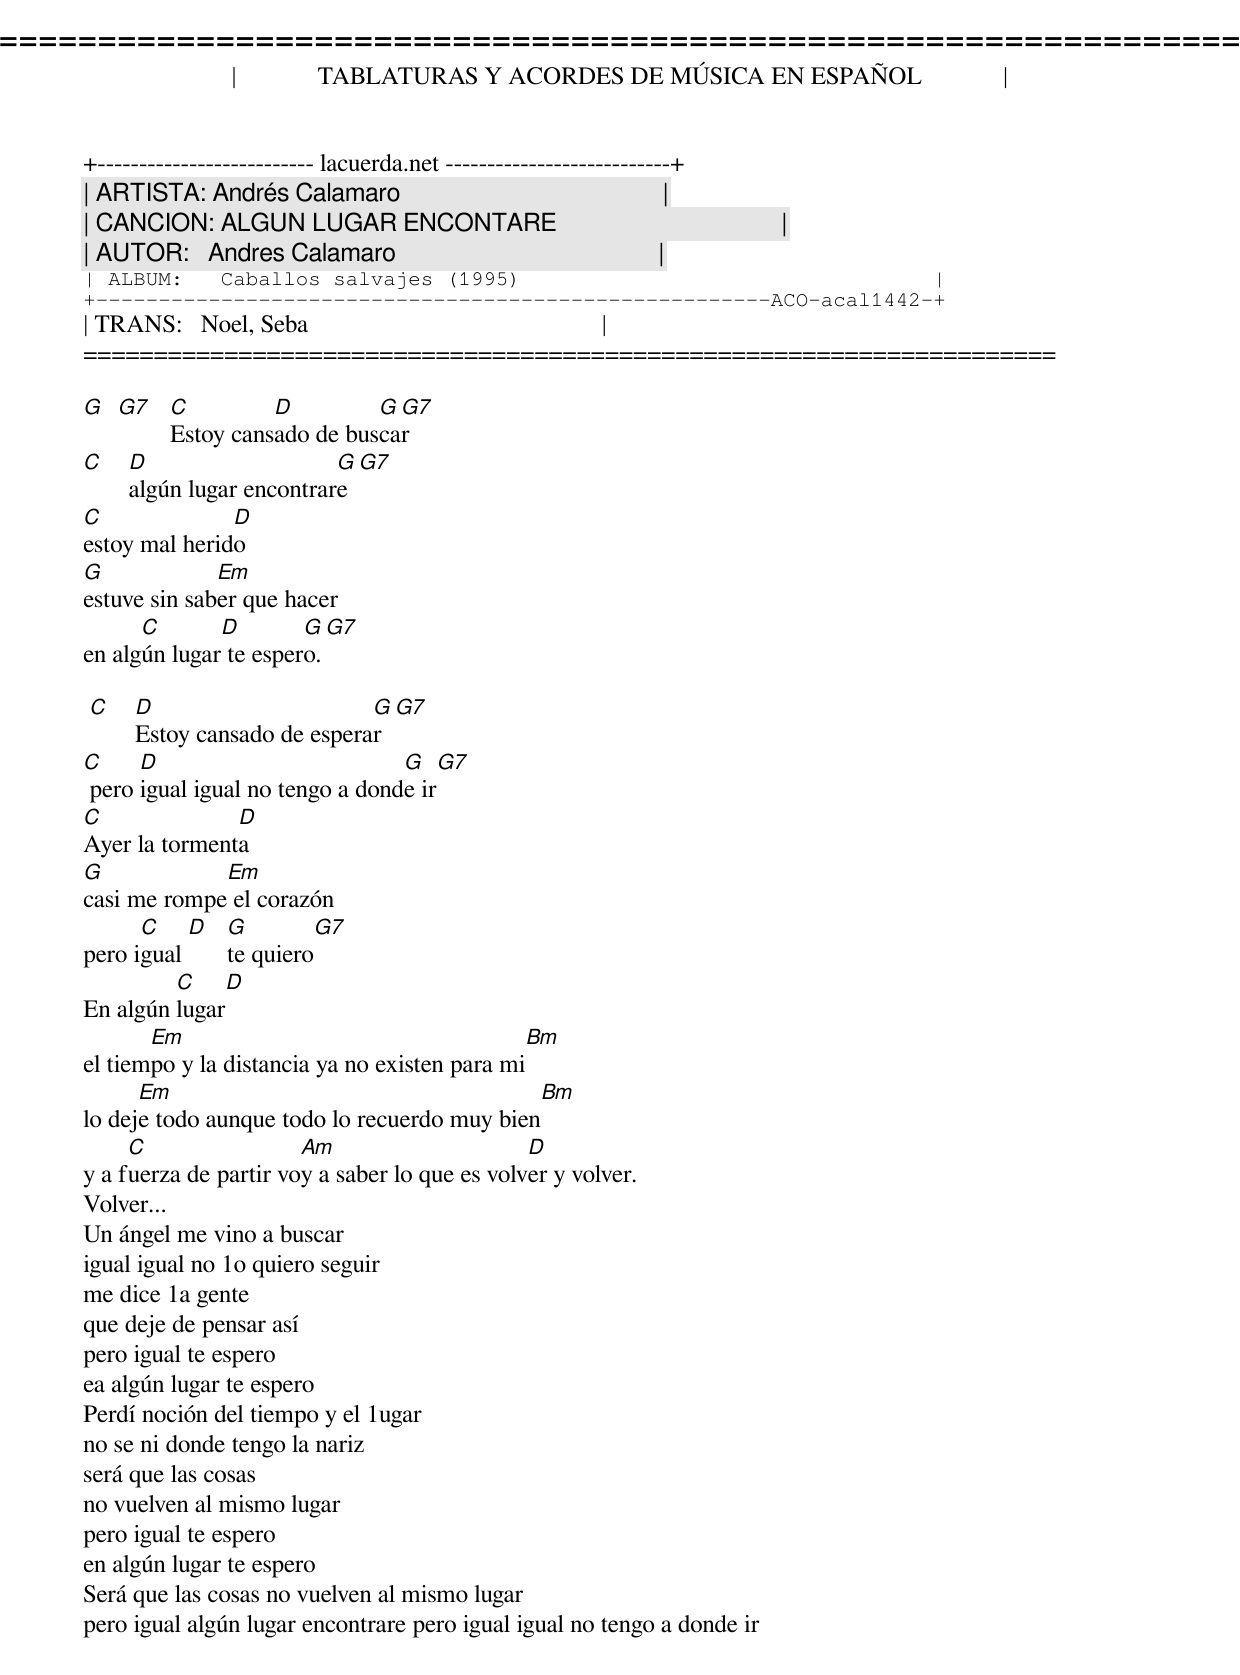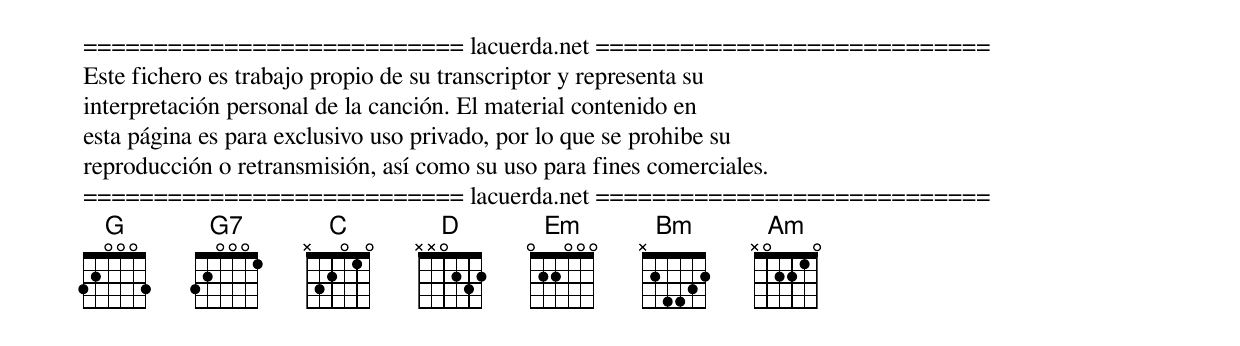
=====================================================================
|             TABLATURAS Y ACORDES DE MÚSICA EN ESPAÑOL             |
+-------------------------- lacuerda.net ---------------------------+
| ARTISTA: Andrés Calamaro                                          |
| CANCION: ALGUN LUGAR ENCONTARE                                    |
| AUTOR:   Andres Calamaro                                          |
| ALBUM:   Caballos salvajes (1995)                                 |
+------------------------------------------------------ACO-acal1442-+
| TRANS:   Noel, Seba                                               |
=====================================================================

G G7 C         D         G G7
     Estoy cansado de buscar
C   D                    G    G7
    algún lugar encontrare
C              D
estoy mal herido
G             Em
estuve sin saber que hacer
      C       D        G    G7
en algún lugar te espero.

 C   D                      G    G7
     Estoy cansado de esperar
C     D                          G       G7
 pero igual igual no tengo a donde ir
C              D
Ayer la tormenta
G            Em
casi me rompe el corazón
      C    D  G         G7
pero igual    te quiero
         C              D
En algún lugar
       Em                                       Bm
el tiempo y la distancia ya no existen para mi
      Em                                       Bm
lo deje todo aunque todo lo recuerdo muy bien
     C                 Am                      D
y a fuerza de partir voy a saber lo que es volver y volver.
Volver...
Un ángel me vino a buscar
igual igual no 1o quiero seguir
me dice 1a gente
que deje de pensar así
pero igual te espero
ea algún lugar te espero
Perdí noción del tiempo y el 1ugar
no se ni donde tengo la nariz
será que las cosas
no vuelven al mismo lugar
pero igual te espero
en algún lugar te espero
Será que las cosas no vuelven al mismo lugar
pero igual algún lugar encontrare pero igual igual no tengo a donde ir


Ginv:002033


=========================== lacuerda.net ============================
Este fichero es trabajo propio de su transcriptor y representa su
interpretación personal de la canción. El material contenido en
esta página es para exclusivo uso privado, por lo que se prohibe su
reproducción o retransmisión, así como su uso para fines comerciales.
=========================== lacuerda.net ============================
